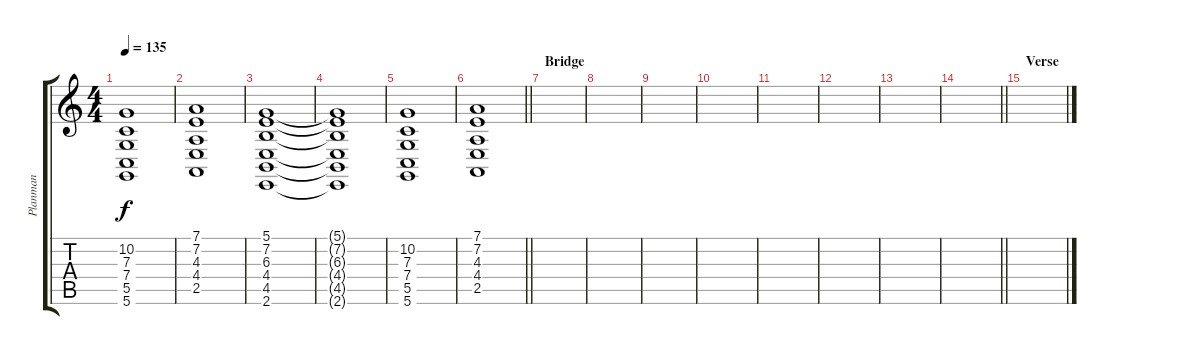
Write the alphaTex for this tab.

\track ("Planman" "Planman") {instrument tremolostrings}
\staff {score tabs}
\tuning (D4 A3 F3 C3 G2 D2) {hide}
\ts (4 4)
\tempo 135
\clef g2
\ks c
(10.2 7.3 7.4 5.5 5.6).1{dy f} |
(7.1 7.2 4.3 4.4 2.5).1 |
(5.1 7.2 6.3 4.4 4.5 2.6).1 |
(5.1{t} 7.2{t} 6.3{t} 4.4{t} 4.5{t} 2.6{t}).1 |
(10.2 7.3 7.4 5.5 5.6).1 |
\barLineRight lightlight
(7.1 7.2 4.3 4.4 2.5).1 |
\section ("" "Bridge")
|
|
|
|
|
|
|
\barLineRight lightlight
|
\section ("" "Verse")
